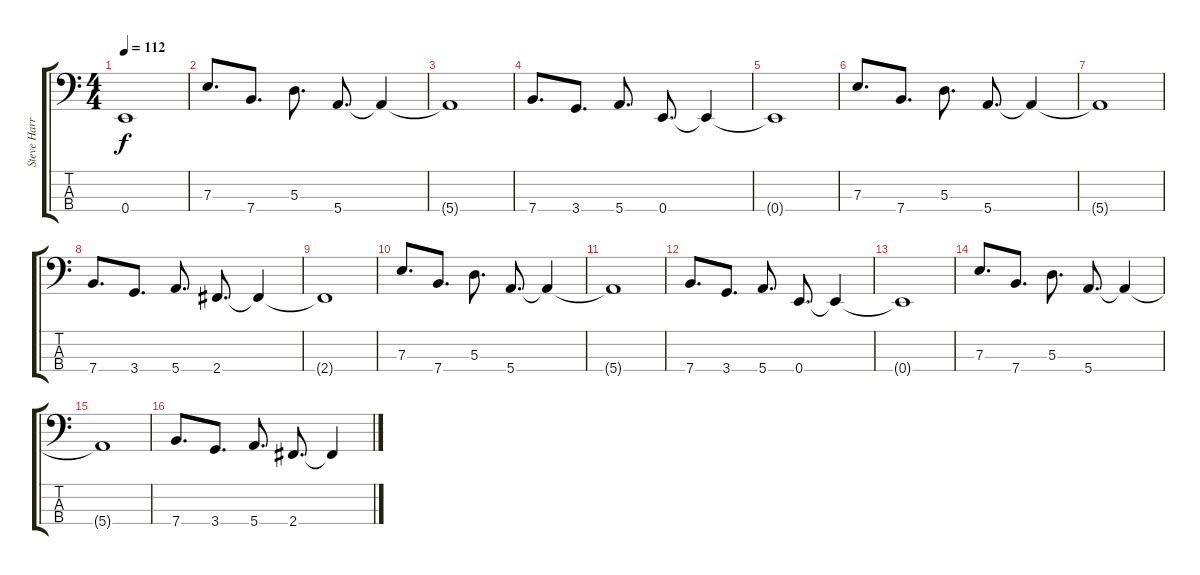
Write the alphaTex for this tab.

\track ("Steve Harris" "Steve Harr") {instrument electricbassfinger}
\staff {score tabs}
\tuning (G2 D2 A1 E1) {hide}
\ts (4 4)
\tempo 112
\clef f4
\ks c
0.4{t}.1{dy f} |
7.3.8{d} 7.4.8{d} 5.3.8{d} 5.4.8{d} 5.4{t}.4 |
5.4{t}.1 |
7.4.8{d} 3.4.8{d} 5.4.8{d} 0.4.8{d} 0.4{t}.4 |
0.4{t}.1 |
7.3.8{d} 7.4.8{d} 5.3.8{d} 5.4.8{d} 5.4{t}.4 |
5.4{t}.1 |
7.4.8{d} 3.4.8{d} 5.4.8{d} 2.4.8{d} 2.4{t}.4 |
2.4{t}.1 |
7.3.8{d} 7.4.8{d} 5.3.8{d} 5.4.8{d} 5.4{t}.4 |
5.4{t}.1 |
7.4.8{d} 3.4.8{d} 5.4.8{d} 0.4.8{d} 0.4{t}.4 |
0.4{t}.1 |
7.3.8{d} 7.4.8{d} 5.3.8{d} 5.4.8{d} 5.4{t}.4 |
5.4{t}.1 |
7.4.8{d} 3.4.8{d} 5.4.8{d} 2.4.8{d} 2.4{t}.4
